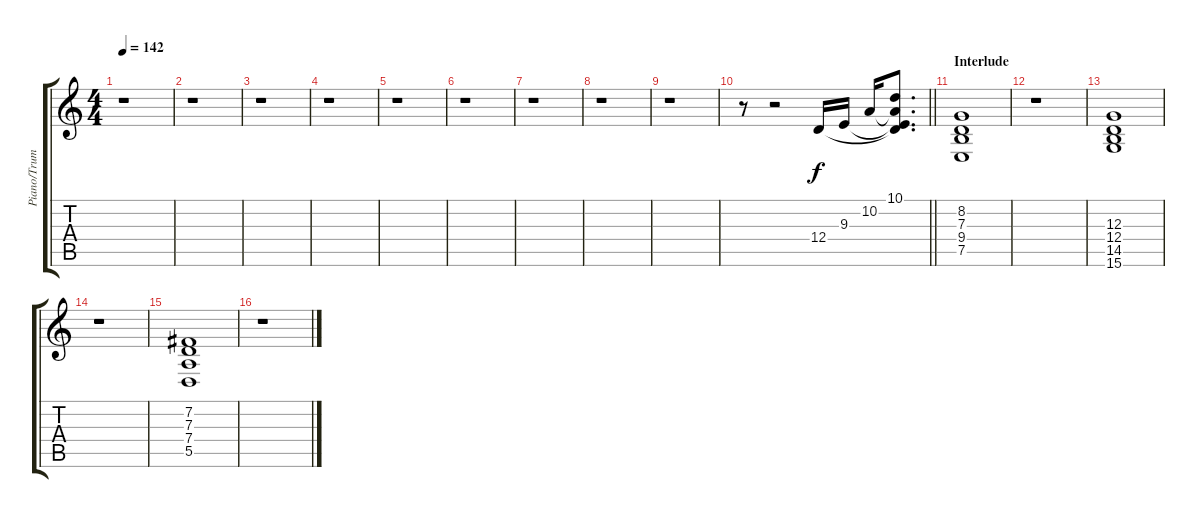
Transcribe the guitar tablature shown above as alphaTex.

\track ("Piano/Trumpet" "Piano/Trum") {instrument acousticgrandpiano}
\staff {score tabs}
\tuning (E4 B3 G3 D3 A2 E2) {hide}
\ts (4 4)
\tempo 142
\clef g2
\ks c
r.1{dy f} |
r.1 |
r.1 |
r.1 |
r.1 |
r.1 |
r.1 |
r.1 |
r.1 |
\barLineRight lightlight
r.8 r.2 12.4.16{volume 8 instrument orchestralharp} 9.3.16 10.2.16 (10.1 10.2{t} 9.3{t} 12.4{t}).8{d} |
\section ("" "Interlude")
(8.2 7.3 9.4 7.5).1{volume 14 instrument acousticgrandpiano} |
r.1 |
(12.3 12.4 14.5 15.6).1 |
r.1 |
(7.2 7.3 7.4 5.5).1 |
r.1
